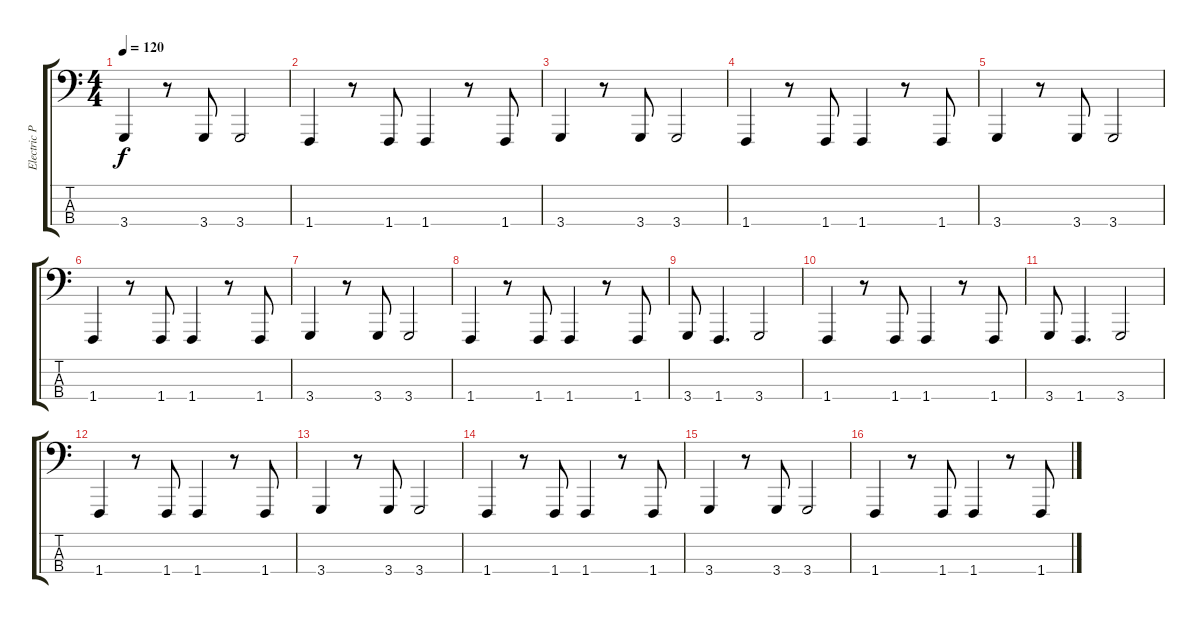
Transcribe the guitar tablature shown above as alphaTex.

\track ("Electric Piano B2" "Electric P") {instrument drawbarorgan}
\staff {score tabs}
\tuning (G2 D2 A1 E1) {hide}
\ts (4 4)
\tempo 120
\clef f4
\ks c
3.4.4{dy f} r.8 3.4.8 3.4.2 |
1.4.4 r.8 1.4.8 1.4.4 r.8 1.4.8 |
3.4.4 r.8 3.4.8 3.4.2 |
1.4.4 r.8 1.4.8 1.4.4 r.8 1.4.8 |
3.4.4 r.8 3.4.8 3.4.2 |
1.4.4 r.8 1.4.8 1.4.4 r.8 1.4.8 |
3.4.4 r.8 3.4.8 3.4.2 |
1.4.4 r.8 1.4.8 1.4.4 r.8 1.4.8 |
3.4.8 1.4.4{d} 3.4.2 |
1.4.4 r.8 1.4.8 1.4.4 r.8 1.4.8 |
3.4.8 1.4.4{d} 3.4.2 |
1.4.4 r.8 1.4.8 1.4.4 r.8 1.4.8 |
3.4.4 r.8 3.4.8 3.4.2 |
1.4.4 r.8 1.4.8 1.4.4 r.8 1.4.8 |
3.4.4 r.8 3.4.8 3.4.2 |
1.4.4 r.8 1.4.8 1.4.4 r.8 1.4.8
